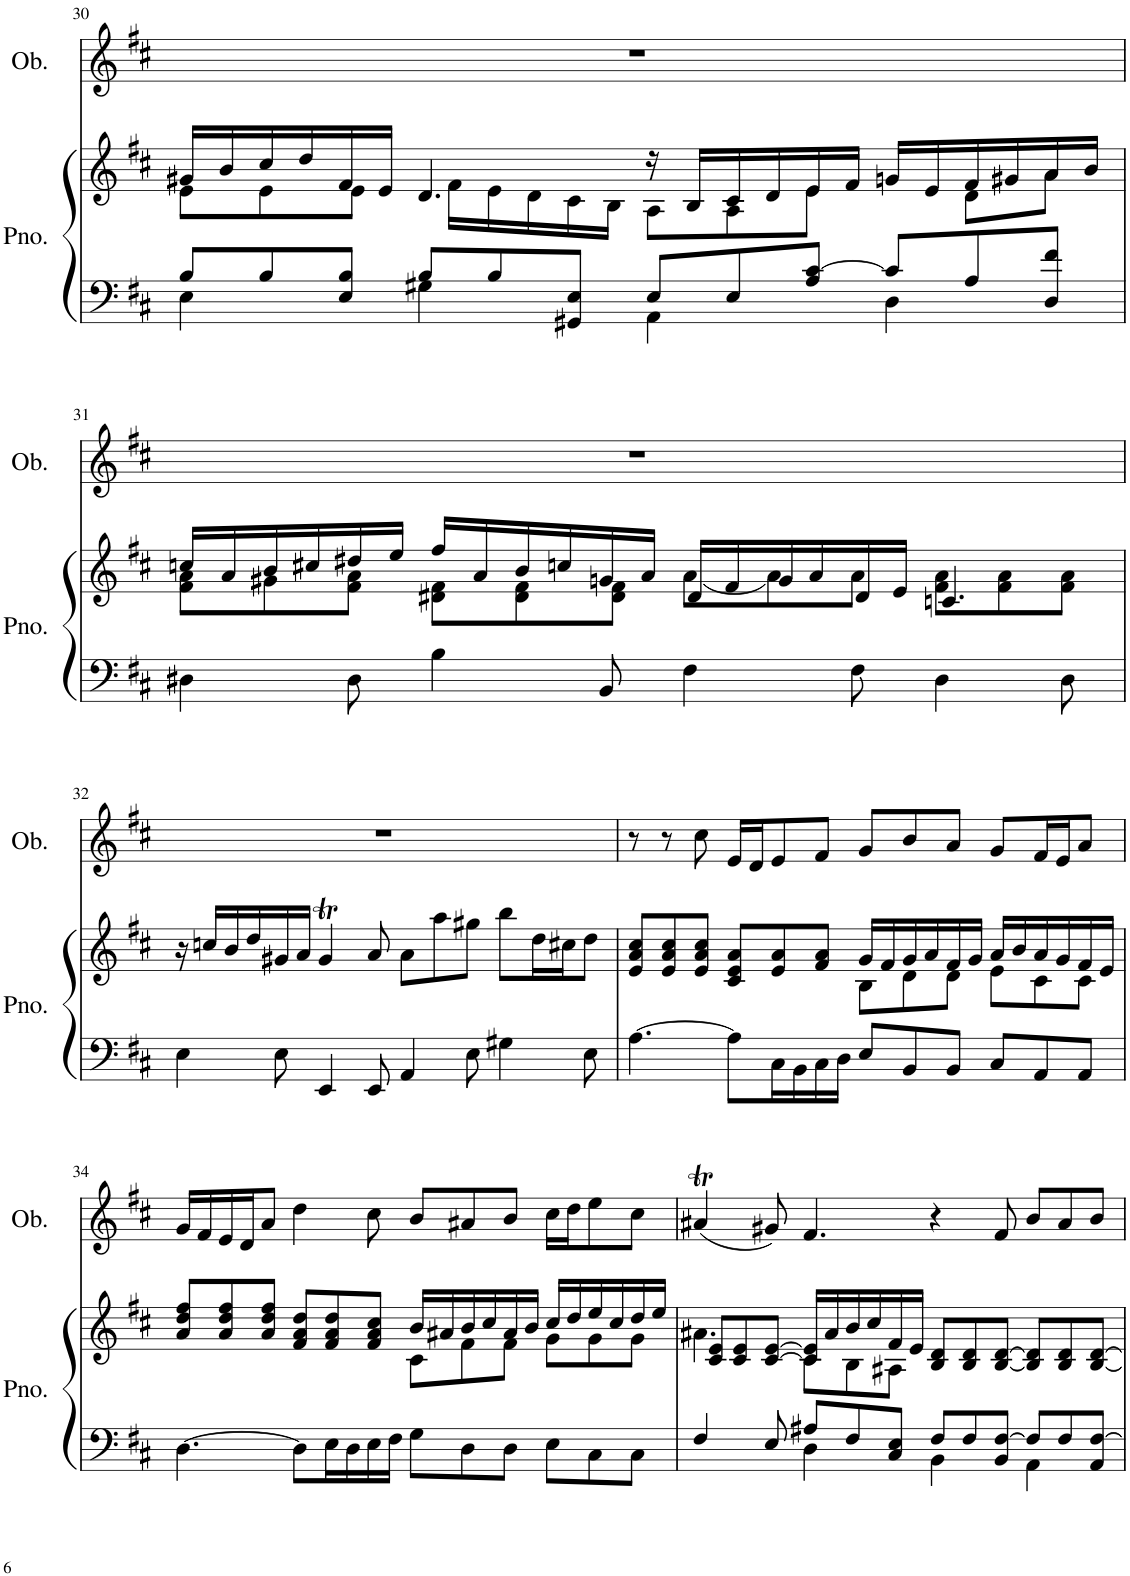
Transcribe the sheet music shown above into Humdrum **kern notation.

**kern	**kern	**kern
*part2	*part2	*part1
*staff3	*staff2	*staff1
*I"Piano	*	*I"Oboe
*I'Pno.	*	*I'Ob.
!!LO:PB:g=z
*clefF4	*clefG2	*clefG2
*k[f#c#]	*k[f#c#]	*k[f#c#]
*M12/8	*M12/8	*M12/8
=30	=30	=30
*^	*^	*
8B/L	4E\	16g#X/LL	8e\L	1.r
.	.	16b/	.	.
8B/	.	16cc#/	8e\	.
.	.	16dd/	.	.
8E/ 8B/J	8ryy	16f#/	8e\J	.
.	.	16e/JJ	.	.
8B/L	4G#X\	4.d/	16ryy	.
.	.	.	16f#\LL	.
8B/	.	.	16e\	.
.	.	.	16d\	.
8GG#X/ 8E/J	8ryy	.	16c#\	.
.	.	.	16B\JJ	.
8E/L	4AA\	16r	8A\L	.
.	.	16B/LL	.	.
8E/	.	16c#/	8A\	.
.	.	16d/	.	.
8A/ [8c#/J	8ryy	16e/	8e\J	.
.	.	16f#/JJ	.	.
8c#/L]	4D\	16gn/LL	8ryy	.
.	.	16e/	.	.
8A/	.	16f#/	8d\L	.
.	.	16g#X/	.	.
8D/ 8f#/J	8ryy	16a/	8a\J	.
.	.	16b/JJ	.	.
*v	*v	*	*	*
!!LO:LB:g=z
=31	=31	=31	=31
4D#X\	16ccn/LL	8f#\ 8a\L	1.r
.	16a/	.	.
.	16b/	8g#X\	.
.	16cc#X/	.	.
8D#\	16dd#X/	8f#\ 8a\J	.
.	16ee/JJ	.	.
4B\	16ff#/LL	8d#X\ 8f#\L	.
.	16a/	.	.
.	16b/	8d#\ 8f#\	.
.	16ccn/	.	.
8BB/	16gn/	8d#\ 8f#\J	.
.	16a/JJ	.	.
4F#\	16d#/LL	[8a\L	.
.	16f#/	.	.
.	16g/	8a\]	.
.	16a/	.	.
8F#\	16d#/	8a\J	.
.	16e/JJ	.	.
4D#\	4.cn/	8f#\ 8a\L	.
.	.	8f#\ 8a\	.
8D#\	.	8f#\ 8a\J	.
*	*v	*v	*
!!LO:LB:g=z
=32	=32	=32
4E\	16r	1.r
.	16ccn/LL	.
.	16b/	.
.	16dd/	.
8E\	16g#X/	.
.	16a/JJ	.
4EE/	4g#t/	.
8EE/	8a/	.
4AA/	8a\L	.
.	8aa\	.
8E\	8gg#X\J	.
4G#X\	8bb\L	.
.	16dd\L	.
.	16cc#X\J	.
8E\	8dd\J	.
=33	=33	=33
*	*^	*
[4.A\	8e/ 8a/ 8cc#/L	2.ryy	8r
.	8e/ 8a/ 8cc#/	.	8r
.	8e/ 8a/ 8cc#/J	.	8cc#\
8A\L]	8c#/ 8e/ 8a/L	.	16e/LL
.	.	.	16d/J
16C#\L	8e/ 8a/	.	8e/
16BB\	.	.	.
16C#\	8f#/ 8a/J	.	8f#/J
16D\JJ	.	.	.
8E/L	16g/LL	8B\L	8g/L
.	16f#/	.	.
8BB/	16g/	8d\	8b/
.	16a/	.	.
8BB/J	16f#/	8d\J	8a/J
.	16g/JJ	.	.
8C#/L	16a/LL	8e\L	8g/L
.	16b/	.	.
8AA/	16a/	8c#\	16f#/L
.	16g/	.	16e/J
8AA/J	16f#/	8c#\J	8a/J
.	16e/JJ	.	.
!!LO:LB:g=z
=34	=34	=34	=34
[4.D\	8a/ 8dd/ 8ff#/L	2.ryy	16g/LL
.	.	.	16f#/
.	8a/ 8dd/ 8ff#/	.	16e/
.	.	.	16d/J
.	8a/ 8dd/ 8ff#/J	.	8a/J
8D\L]	8f#/ 8a/ 8dd/L	.	4dd\
16E\L	8f#/ 8a/ 8dd/	.	.
16D\	.	.	.
16E\	8f#/ 8a/ 8cc#/J	.	8cc#\
16F#\JJ	.	.	.
8G\L	16b/LL	8c#\L	8b/L
.	16a#X/	.	.
8D\	16b/	8f#\	8a#X/
.	16cc#/	.	.
8D\J	16a#/	8f#\J	8b/J
.	16b/JJ	.	.
8E\L	16cc#/LL	8g\L	16cc#\LL
.	16dd/	.	16dd\J
8C#\	16ee/	8g\	8ee\
.	16cc#/	.	.
8C#\J	16dd/	8g\J	8cc#\J
.	16ee/JJ	.	.
=35	=35	=35	=35
*^	*	*	*
4F#/	4.ryy	8c#/ 8e/L	4.a#X\	(4a#Xt/
.	.	8c#/ 8e/	.	.
8E/	.	[8c#/ [8e/J	.	8g#X/)
8A#X/L	4D\	16c#/] 16e/]LL	8c#\L	4.f#/
.	.	16a#/	.	.
8F#/	.	16b/	8B\	.
.	.	16cc#/	.	.
8C#/ 8E/J	8ryy	16f#/	8A#X\J	.
.	.	16e/JJ	.	.
8F#/L	4BB\	8B/ 8d/L	2.ryy	4r
8F#/	.	8B/ 8d/	.	.
8BB/ [8F#/J	8ryy	[8B/ [8d/J	.	8f#/
8F#/L]	4AA\	8B/] 8d/]L	.	8b/L
8F#/	.	8B/ 8d/	.	8a#/
8AA/ [8F#/J	8ryy	[8B/ [8d/J	.	8b/J
*v	*v	*	*	*
*	*v	*v	*
=	=	=
*-	*-	*-
